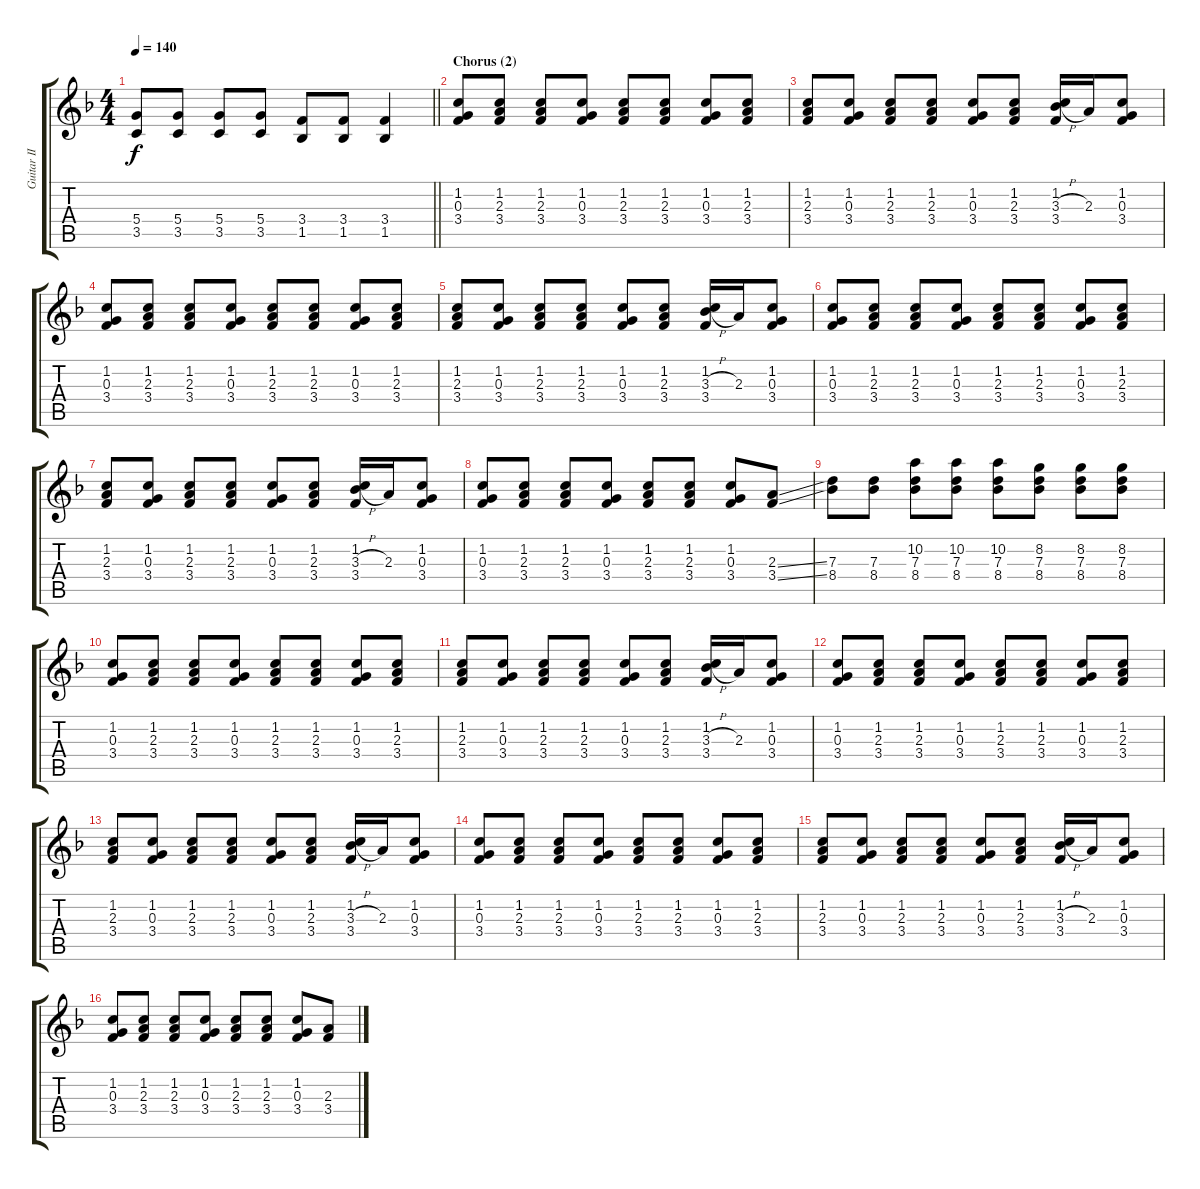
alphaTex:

\track ("Guitar II (Aiji)" "Guitar II ") {instrument distortionguitar}
\staff {score tabs}
\tuning (E4 B3 G3 D3 A2 E2) {hide}
\ts (4 4)
\tempo 140
\clef g2
\barLineRight lightlight
\ks f
(5.4 3.5).8{dy f} (5.4 3.5).8 (5.4 3.5).8 (5.4 3.5).8 (3.4 1.5).8 (3.4 1.5).8 (3.4 1.5).4 |
\section ("" "Chorus (2)")
(1.2 0.3 3.4).8 (1.2 2.3 3.4).8 (1.2 2.3 3.4).8 (1.2 0.3 3.4).8 (1.2 2.3 3.4).8 (1.2 2.3 3.4).8 (1.2 0.3 3.4).8 (1.2 2.3 3.4).8 |
(1.2 2.3 3.4).8 (1.2 0.3 3.4).8 (1.2 2.3 3.4).8 (1.2 2.3 3.4).8 (1.2 0.3 3.4).8 (1.2 2.3 3.4).8 (1.2 3.3{h} 3.4).16 2.3.16 (1.2 0.3 3.4).8 |
(1.2 0.3 3.4).8 (1.2 2.3 3.4).8 (1.2 2.3 3.4).8 (1.2 0.3 3.4).8 (1.2 2.3 3.4).8 (1.2 2.3 3.4).8 (1.2 0.3 3.4).8 (1.2 2.3 3.4).8 |
(1.2 2.3 3.4).8 (1.2 0.3 3.4).8 (1.2 2.3 3.4).8 (1.2 2.3 3.4).8 (1.2 0.3 3.4).8 (1.2 2.3 3.4).8 (1.2 3.3{h} 3.4).16 2.3.16 (1.2 0.3 3.4).8 |
(1.2 0.3 3.4).8 (1.2 2.3 3.4).8 (1.2 2.3 3.4).8 (1.2 0.3 3.4).8 (1.2 2.3 3.4).8 (1.2 2.3 3.4).8 (1.2 0.3 3.4).8 (1.2 2.3 3.4).8 |
(1.2 2.3 3.4).8 (1.2 0.3 3.4).8 (1.2 2.3 3.4).8 (1.2 2.3 3.4).8 (1.2 0.3 3.4).8 (1.2 2.3 3.4).8 (1.2 3.3{h} 3.4).16 2.3.16 (1.2 0.3 3.4).8 |
(1.2 0.3 3.4).8 (1.2 2.3 3.4).8 (1.2 2.3 3.4).8 (1.2 0.3 3.4).8 (1.2 2.3 3.4).8 (1.2 2.3 3.4).8 (1.2 0.3 3.4).8 (2.3{ss} 3.4{ss}).8 |
(7.3 8.4).8 (7.3 8.4).8 (10.2 7.3 8.4).8 (10.2 7.3 8.4).8 (10.2 7.3 8.4).8 (8.2 7.3 8.4).8 (8.2 7.3 8.4).8 (8.2 7.3 8.4).8 |
(1.2 0.3 3.4).8 (1.2 2.3 3.4).8 (1.2 2.3 3.4).8 (1.2 0.3 3.4).8 (1.2 2.3 3.4).8 (1.2 2.3 3.4).8 (1.2 0.3 3.4).8 (1.2 2.3 3.4).8 |
(1.2 2.3 3.4).8 (1.2 0.3 3.4).8 (1.2 2.3 3.4).8 (1.2 2.3 3.4).8 (1.2 0.3 3.4).8 (1.2 2.3 3.4).8 (1.2 3.3{h} 3.4).16 2.3.16 (1.2 0.3 3.4).8 |
(1.2 0.3 3.4).8 (1.2 2.3 3.4).8 (1.2 2.3 3.4).8 (1.2 0.3 3.4).8 (1.2 2.3 3.4).8 (1.2 2.3 3.4).8 (1.2 0.3 3.4).8 (1.2 2.3 3.4).8 |
(1.2 2.3 3.4).8 (1.2 0.3 3.4).8 (1.2 2.3 3.4).8 (1.2 2.3 3.4).8 (1.2 0.3 3.4).8 (1.2 2.3 3.4).8 (1.2 3.3{h} 3.4).16 2.3.16 (1.2 0.3 3.4).8 |
(1.2 0.3 3.4).8 (1.2 2.3 3.4).8 (1.2 2.3 3.4).8 (1.2 0.3 3.4).8 (1.2 2.3 3.4).8 (1.2 2.3 3.4).8 (1.2 0.3 3.4).8 (1.2 2.3 3.4).8 |
(1.2 2.3 3.4).8 (1.2 0.3 3.4).8 (1.2 2.3 3.4).8 (1.2 2.3 3.4).8 (1.2 0.3 3.4).8 (1.2 2.3 3.4).8 (1.2 3.3{h} 3.4).16 2.3.16 (1.2 0.3 3.4).8 |
(1.2 0.3 3.4).8 (1.2 2.3 3.4).8 (1.2 2.3 3.4).8 (1.2 0.3 3.4).8 (1.2 2.3 3.4).8 (1.2 2.3 3.4).8 (1.2 0.3 3.4).8 (2.3{ss} 3.4{ss}).8
